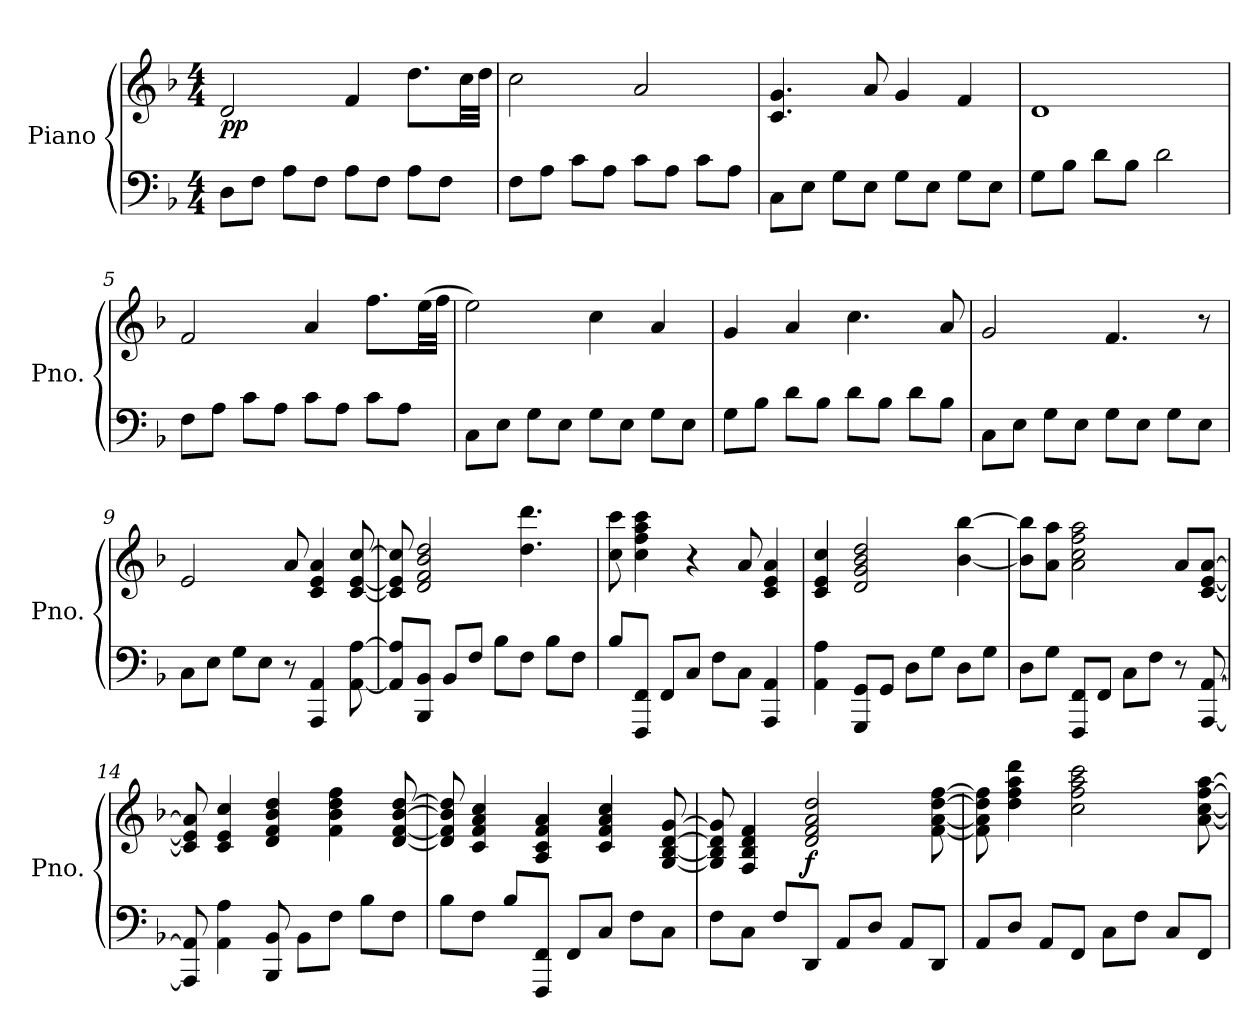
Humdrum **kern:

**kern	**kern	**dynam
*part1	*part1	*part1
*staff2	*staff1	*staff1/2
*I"Piano	*	*
*I'Pno.	*	*
*clefF4	*clefG2	*
*k[b-]	*k[b-]	*
*d:	*d:	*
*M4/4	*M4/4	*
*MM85	*MM85	*
=1	=1	=1
!	!	!LO:DY:b
!	!	!LO:DY:n=1:b
8D\L	2d/	p p
8F\J	.	.
8A\L	.	.
8F\J	.	.
8A\L	4f/	.
8F\J	.	.
8A\L	8.dd\L	.
8F\J	.	.
.	32cc\LL	.
.	32dd\JJJ	.
=2	=2	=2
8F\L	2cc\	.
8A\J	.	.
8c\L	.	.
8A\J	.	.
8c\L	2a/	.
8A\J	.	.
8c\L	.	.
8A\J	.	.
=3	=3	=3
8C\L	4.c/ 4.g/	.
8E\J	.	.
8G\L	.	.
8E\J	8a/	.
8G\L	4g/	.
8E\J	.	.
8G\L	4f/	.
8E\J	.	.
=4	=4	=4
8G\L	1d	.
8B-\J	.	.
8d\L	.	.
8B-\J	.	.
2d\	.	.
!!LO:LB:g=z
=5	=5	=5
8F\L	2f/	.
8A\J	.	.
8c\L	.	.
8A\J	.	.
8c\L	4a/	.
8A\J	.	.
8c\L	8.ff\L	.
8A\J	.	.
.	(>32ee\LL	.
.	32ff\JJJ	.
=6	=6	=6
8C\L	2ee\)	.
8E\J	.	.
8G\L	.	.
8E\J	.	.
8G\L	4cc\	.
8E\J	.	.
8G\L	4a/	.
8E\J	.	.
=7	=7	=7
8G\L	4g/	.
8B-\J	.	.
8d\L	4a/	.
8B-\J	.	.
8d\L	4.cc\	.
8B-\J	.	.
8d\L	.	.
8B-\J	8a/	.
=8	=8	=8
8C\L	2g/	.
8E\J	.	.
8G\L	.	.
8E\J	.	.
8G\L	4.f/	.
8E\J	.	.
8G\L	.	.
8E\J	8r	.
!!LO:LB:g=z
=9	=9	=9
8C\L	2e/	.
8E\J	.	.
8G\L	.	.
8E\J	.	.
!	!	!LO:DY:b
!	!	!LO:DY:n=1:b
8r	8a/	other-dynamics mf
4AAA/ 4AA/	4c/ 4e/ 4a/	.
[8AA\ [8A\	[8c/ [8e/ [8cc/	.
=10	=10	=10
8AA/] 8A/]L	8c/] 8e/] 8cc/]	.
8BBB-/ 8BB-/J	2d/ 2f/ 2b-/ 2dd/	.
8BB-/L	.	.
8F/J	.	.
8B-\L	.	.
8F\J	4.dd\ 4.ddd\	.
8B-\L	.	.
8F\J	.	.
=11	=11	=11
8B-/L	8cc\ 8ccc\	.
8FFF/ 8FF/J	4cc\ 4ff\ 4aa\ 4ccc\	.
8FF/L	.	.
8C/J	4r	.
8F\L	.	.
8C\J	8a/	.
4AAA/ 4AA/	4c/ 4e/ 4a/	.
=12	=12	=12
4AA\ 4A\	4c/ 4e/ 4cc/	.
8GGG/ 8GG/L	2d/ 2g/ 2b-/ 2dd/	.
8GG/J	.	.
8D\L	.	.
8G\J	.	.
8D\L	[4b-\ [4bb-\	.
8G\J	.	.
!!LO:LB:g=z
=13	=13	=13
8D\L	8b-\] 8bb-\]L	.
8G\J	8a\ 8aa\J	.
8FFF/ 8FF/L	2a\ 2cc\ 2ff\ 2aa\	.
8FF/J	.	.
8C\L	.	.
8F\J	.	.
8r	8a/L	.
[8AAA/ [8AA/	[8c/ [8e/ [8a/J	.
=14	=14	=14
8AAA/] 8AA/]	8c/] 8e/] 8a/]	.
4AA\ 4A\	4c/ 4e/ 4cc/	.
8BBB-/ 8BB-/	4d/ 4f/ 4b-/ 4dd/	.
8BB-\L	.	.
8F\J	4f\ 4b-\ 4dd\ 4ff\	.
8B-\L	.	.
8F\J	[8d/ [8f/ [8b-/ [8dd/	.
=15	=15	=15
8B-\L	8d/] 8f/] 8b-/] 8dd/]	.
8F\J	4c/ 4f/ 4a/ 4cc/	.
8B-/L	.	.
8FFF/ 8FF/J	4A/ 4c/ 4f/ 4a/	.
8FF/L	.	.
8C/J	4c/ 4f/ 4a/ 4cc/	.
8F\L	.	.
8C\J	[8G/ [8B-/ [8d/ [8g/	.
!!LO:PB:g=z
=16	=16	=16
8F\L	8G/] 8B-/] 8d/] 8g/]	.
8C\J	4F/ 4B-/ 4d/ 4f/	.
8F/L	.	.
!	!	!LO:DY:b
8DD/J	2d/ 2f/ 2a/ 2dd/	f
8AA/L	.	.
8D/J	.	.
8AA/L	.	.
8DD/J	[8f\ [8a\ [8dd\ [8ff\	.
=17	=17	=17
8AA/L	8f\] 8a\] 8dd\] 8ff\]	.
8D/J	4dd\ 4ff\ 4aa\ 4ddd\	.
8AA/L	.	.
8FF/J	2cc\ 2ff\ 2aa\ 2ccc\	.
8C\L	.	.
8F\J	.	.
8C/L	.	.
8FF/J	[8a\ [8cc\ [8ff\ [8aa\	.
=	=	=
*-	*-	*-
